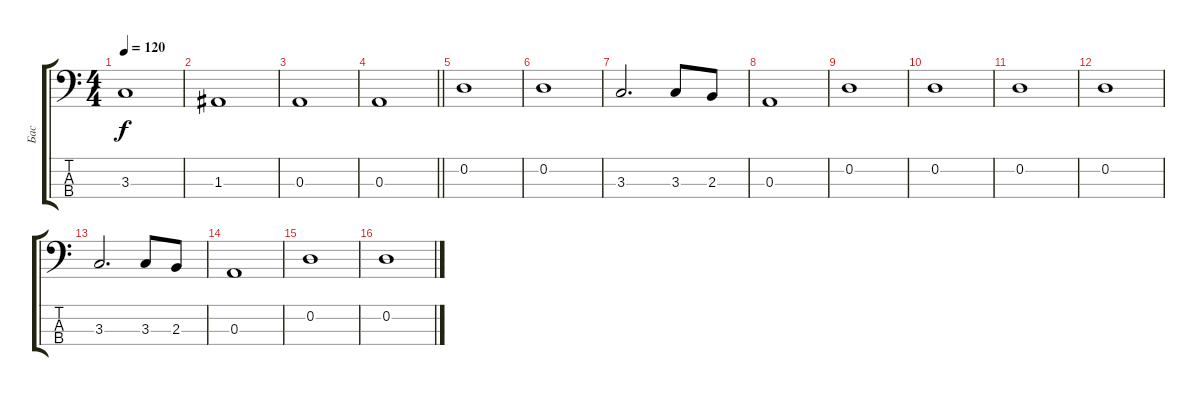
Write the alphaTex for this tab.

\track ("Бас" "Бас") {instrument electricbassfinger}
\staff {score tabs}
\tuning (G2 D2 A1 E1) {hide}
\ts (4 4)
\tempo 120
\clef f4
\ks c
3.3.1{dy f} |
1.3.1 |
0.3.1 |
\barLineRight lightlight
0.3.1 |
0.2.1 |
0.2.1 |
3.3.2{d} 3.3.8 2.3.8 |
0.3.1 |
0.2.1 |
0.2.1 |
0.2.1 |
0.2.1 |
3.3.2{d} 3.3.8 2.3.8 |
0.3.1 |
0.2.1 |
0.2.1
